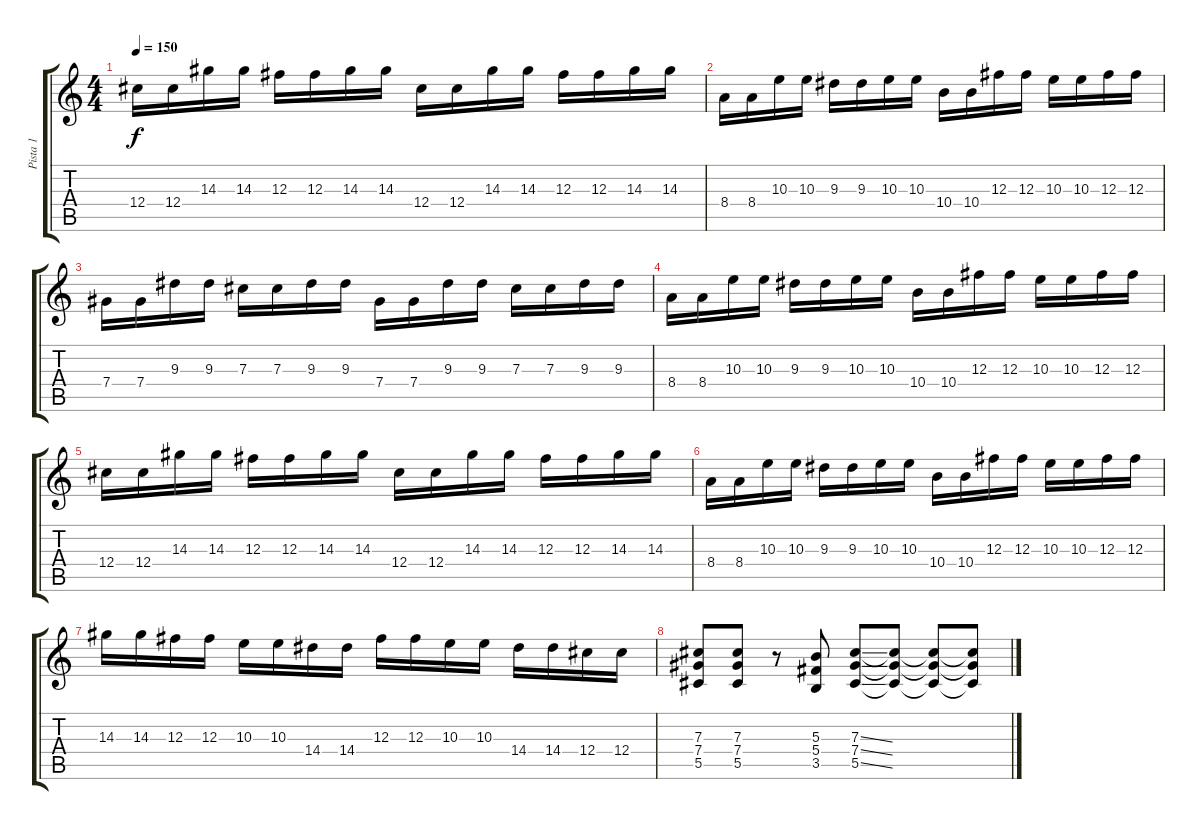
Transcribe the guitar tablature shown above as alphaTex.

\track ("Pista 1" "Pista 1") {instrument distortionguitar}
\staff {score tabs}
\tuning (Eb4 Bb3 Gb3 Db3 Ab2 Eb2) {hide}
\ts (4 4)
\tempo 150
\clef g2
\ks c
12.4.16{dy f} 12.4.16 14.3.16 14.3.16 12.3.16 12.3.16 14.3.16 14.3.16 12.4.16 12.4.16 14.3.16 14.3.16 12.3.16 12.3.16 14.3.16 14.3.16 |
8.4.16 8.4.16 10.3.16 10.3.16 9.3.16 9.3.16 10.3.16 10.3.16 10.4.16 10.4.16 12.3.16 12.3.16 10.3.16 10.3.16 12.3.16 12.3.16 |
7.4.16 7.4.16 9.3.16 9.3.16 7.3.16 7.3.16 9.3.16 9.3.16 7.4.16 7.4.16 9.3.16 9.3.16 7.3.16 7.3.16 9.3.16 9.3.16 |
8.4.16 8.4.16 10.3.16 10.3.16 9.3.16 9.3.16 10.3.16 10.3.16 10.4.16 10.4.16 12.3.16 12.3.16 10.3.16 10.3.16 12.3.16 12.3.16 |
12.4.16 12.4.16 14.3.16 14.3.16 12.3.16 12.3.16 14.3.16 14.3.16 12.4.16 12.4.16 14.3.16 14.3.16 12.3.16 12.3.16 14.3.16 14.3.16 |
8.4.16 8.4.16 10.3.16 10.3.16 9.3.16 9.3.16 10.3.16 10.3.16 10.4.16 10.4.16 12.3.16 12.3.16 10.3.16 10.3.16 12.3.16 12.3.16 |
14.3.16 14.3.16 12.3.16 12.3.16 10.3.16 10.3.16 14.4.16 14.4.16 12.3.16 12.3.16 10.3.16 10.3.16 14.4.16 14.4.16 12.4.16 12.4.16 |
(7.3 7.4 5.5).8 (7.3 7.4 5.5).8 r.8 (5.3 5.4 3.5).8 (7.3{ss} 7.4{ss} 5.5{ss}).8 (7.3{t} 7.4{t} 5.5{t}).8 (7.3{t} 7.4{t} 5.5{t}).8 (7.3{t} 7.4{t} 5.5{t}).8
